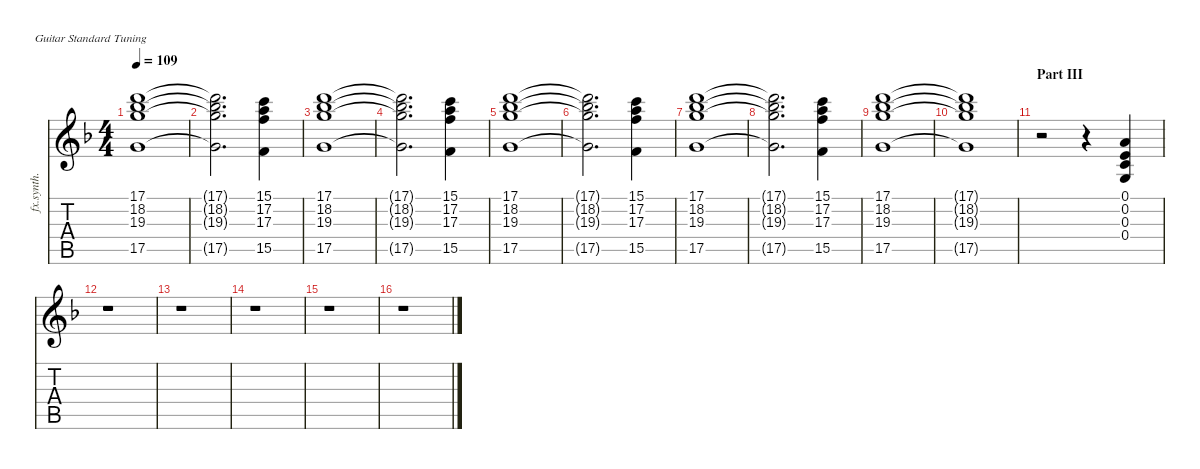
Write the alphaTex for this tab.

\defaultSystemsLayout 4
\hideDynamics
\bracketExtendMode nobrackets
\otherSystemsTrackNameOrientation horizontal
\track ("" "fx.synth.") {instrument helicopter}
\staff {score tabs}
\tuning (E4 B3 G3 D3 A2 E2)
\displaytranspose 5
\ts (4 4)
\tempo 109
\clef g2
\ks f
(17.1{acc forcenatural} 18.2{acc b} 19.3{acc forcenatural} 17.5{acc forcenatural}).1{dy mf} |
(17.1{t acc forcenatural} 18.2{t acc b} 19.3{t acc forcenatural} 17.5{t acc forcenatural}).2{d dy f} (15.1{acc forcenatural} 17.2{acc forcenatural} 17.3{acc forcenatural} 15.5{acc forcenatural}).4{dy mf} |
(17.1{acc forcenatural} 18.2{acc b} 19.3{acc forcenatural} 17.5{acc forcenatural}).1 |
(17.1{t acc forcenatural} 18.2{t acc b} 19.3{t acc forcenatural} 17.5{t acc forcenatural}).2{d dy f} (15.1{acc forcenatural} 17.2{acc forcenatural} 17.3{acc forcenatural} 15.5{acc forcenatural}).4{dy mf} |
(17.1{acc forcenatural} 18.2{acc b} 19.3{acc forcenatural} 17.5{acc forcenatural}).1 |
(17.1{t acc forcenatural} 18.2{t acc b} 19.3{t acc forcenatural} 17.5{t acc forcenatural}).2{d dy f} (15.1{acc forcenatural} 17.2{acc forcenatural} 17.3{acc forcenatural} 15.5{acc forcenatural}).4{dy mf} |
(17.1{acc forcenatural} 18.2{acc b} 19.3{acc forcenatural} 17.5{acc forcenatural}).1 |
(17.1{t acc forcenatural} 18.2{t acc b} 19.3{t acc forcenatural} 17.5{t acc forcenatural}).2{d dy f} (15.1{acc forcenatural} 17.2{acc forcenatural} 17.3{acc forcenatural} 15.5{acc forcenatural}).4{dy mf} |
(17.1{acc forcenatural} 18.2{acc b} 19.3{acc forcenatural} 17.5{acc forcenatural}).1 |
(17.1{t acc forcenatural} 18.2{t acc b} 19.3{t acc forcenatural} 17.5{t acc forcenatural}).1{dy f} |
\section ("" "Part III")
r.2{instrument breathnoise} r.4 (0.1{acc forcenatural} 0.2{acc forcenatural} 0.3{acc forcenatural} 0.4{acc forcenatural}).4 |
r.1 |
r.1 |
r.1 |
r.1 |
r.1
